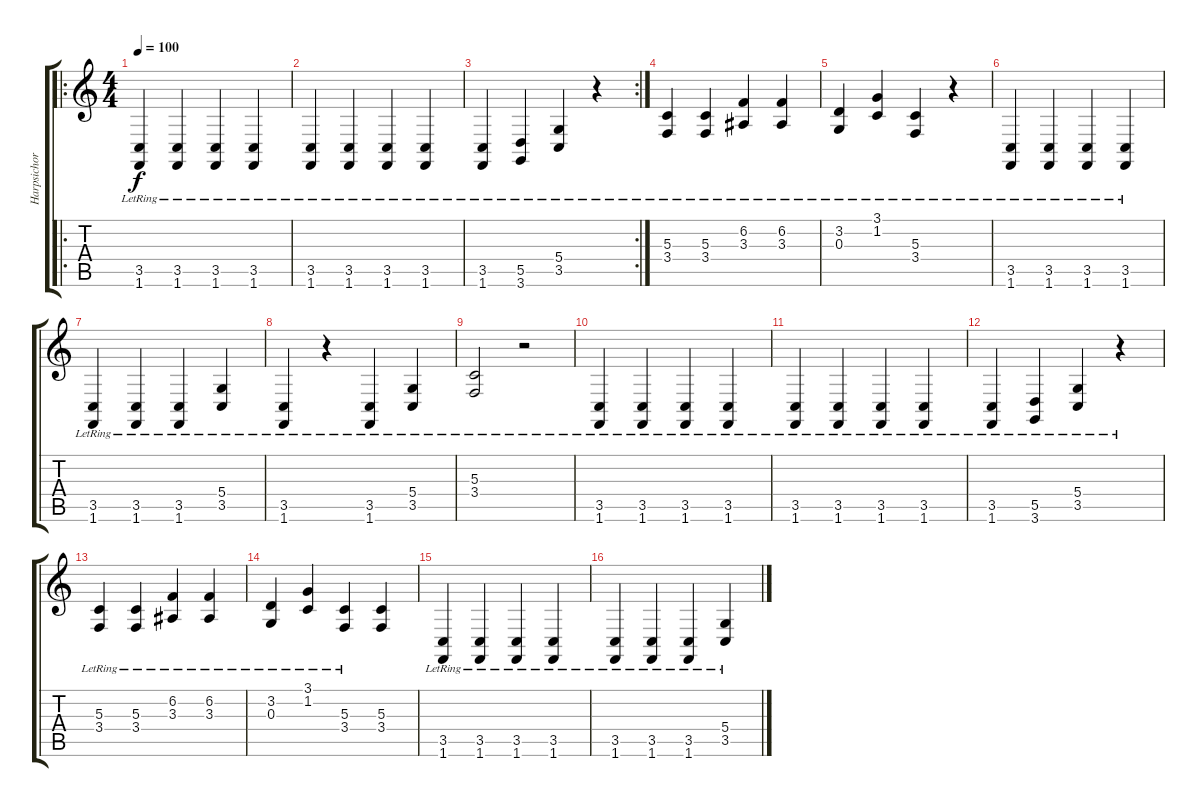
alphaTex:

\track ("Harpsichord" "Harpsichor") {instrument harpsichord}
\staff {score tabs}
\tuning (E4 B3 G3 D3 A2 E2) {hide}
\ro
\ts (4 4)
\tempo 100
\clef g2
\ks c
(3.5{lr} 1.6{lr}).4{dy f instrument harpsichord} (3.5{lr} 1.6{lr}).4 (3.5{lr} 1.6{lr}).4 (3.5{lr} 1.6{lr}).4 |
(3.5{lr} 1.6{lr}).4 (3.5{lr} 1.6{lr}).4 (3.5{lr} 1.6{lr}).4 (3.5{lr} 1.6{lr}).4 |
\rc 2
(3.5{lr} 1.6{lr}).4 (5.5{lr} 3.6{lr}).4 (5.4{lr} 3.5{lr}).4 r.4 |
(5.3{lr} 3.4{lr}).4 (5.3{lr} 3.4{lr}).4 (6.2{lr} 3.3{lr}).4 (6.2{lr} 3.3{lr}).4 |
(3.2{lr} 0.3{lr}).4 (3.1 1.2{lr}).4 (5.3{lr} 3.4{lr}).4 r.4 |
(3.5{lr} 1.6{lr}).4 (3.5{lr} 1.6{lr}).4 (3.5{lr} 1.6{lr}).4 (3.5{lr} 1.6{lr}).4 |
(3.5{lr} 1.6{lr}).4 (3.5{lr} 1.6{lr}).4 (3.5{lr} 1.6{lr}).4 (5.4{lr} 3.5{lr}).4 |
(3.5{lr} 1.6{lr}).4 r.4 (3.5{lr} 1.6{lr}).4 (5.4{lr} 3.5{lr}).4 |
(5.3{lr} 3.4{lr}).2 r.2 |
(3.5{lr} 1.6{lr}).4 (3.5{lr} 1.6{lr}).4 (3.5{lr} 1.6{lr}).4 (3.5{lr} 1.6{lr}).4 |
(3.5{lr} 1.6{lr}).4 (3.5{lr} 1.6{lr}).4 (3.5{lr} 1.6{lr}).4 (3.5{lr} 1.6{lr}).4 |
(3.5{lr} 1.6{lr}).4 (5.5{lr} 3.6{lr}).4 (5.4{lr} 3.5{lr}).4 r.4 |
(5.3{lr} 3.4{lr}).4 (5.3{lr} 3.4{lr}).4 (6.2{lr} 3.3{lr}).4 (6.2{lr} 3.3{lr}).4 |
(3.2{lr} 0.3{lr}).4 (3.1{lr} 1.2{lr}).4 (5.3{lr} 3.4{lr}).4 (5.3 3.4).4 |
(3.5{lr} 1.6{lr}).4 (3.5{lr} 1.6{lr}).4 (3.5{lr} 1.6{lr}).4 (3.5{lr} 1.6{lr}).4 |
(3.5{lr} 1.6{lr}).4 (3.5{lr} 1.6{lr}).4 (3.5{lr} 1.6{lr}).4 (5.4{lr} 3.5{lr}).4
